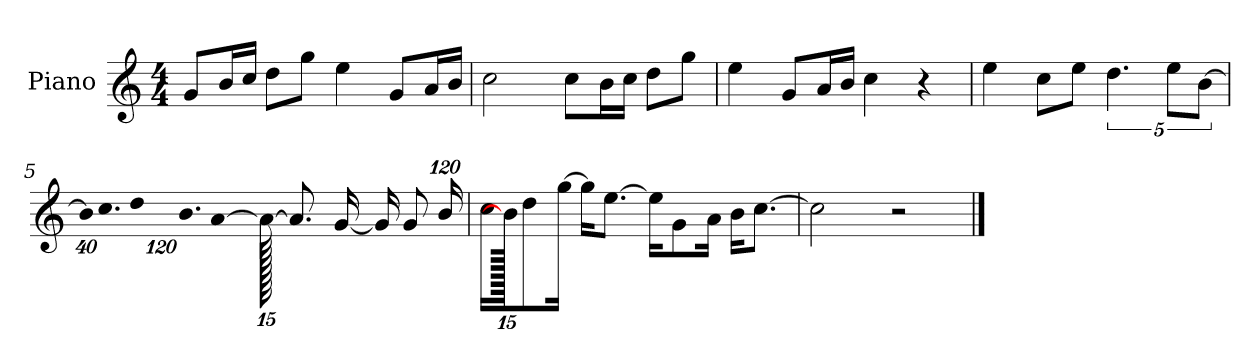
**kern
*part1
*staff1
*I"Piano
*I'P-no
*clefG2
*k[]
*M4/4
*MM90
=1
8g/L
16b/L
16cc/JJ
8dd\L
8gg\J
4ee\
8g/L
16a/L
16b/JJ
=2
2cc\
8cc\L
16b\L
16cc\JJ
8dd\L
8gg\J
=3
4ee\
8g/L
16a/L
16b/JJ
4cc\
4r
=4
4ee\
8cc\L
8ee\J
5.dd\
10ee\L
[10b\J
=5
*Xbrackettup
!LO:N:vis=32
640%23b\KLL]
!LO:N:vis=16.
960%103cc\J
!LO:N:vis=8
960%137dd\
!LO:N:vis=16.
960%103b\L
[384%41a\J
1920a\_
8.a/L]
[16g/Jk
16g/KL]
8g/
[1920%119b/Jk
!!LO:LB:g=z
=6
16cc\KL
1920b/]
8dd\
[16gg\Jk
16gg\KL]
[8.ee\J
16ee\KL]
8g\
16a\Jk
16b\KL
[8.cc\J
=7
2cc\]
2r
==
*-
